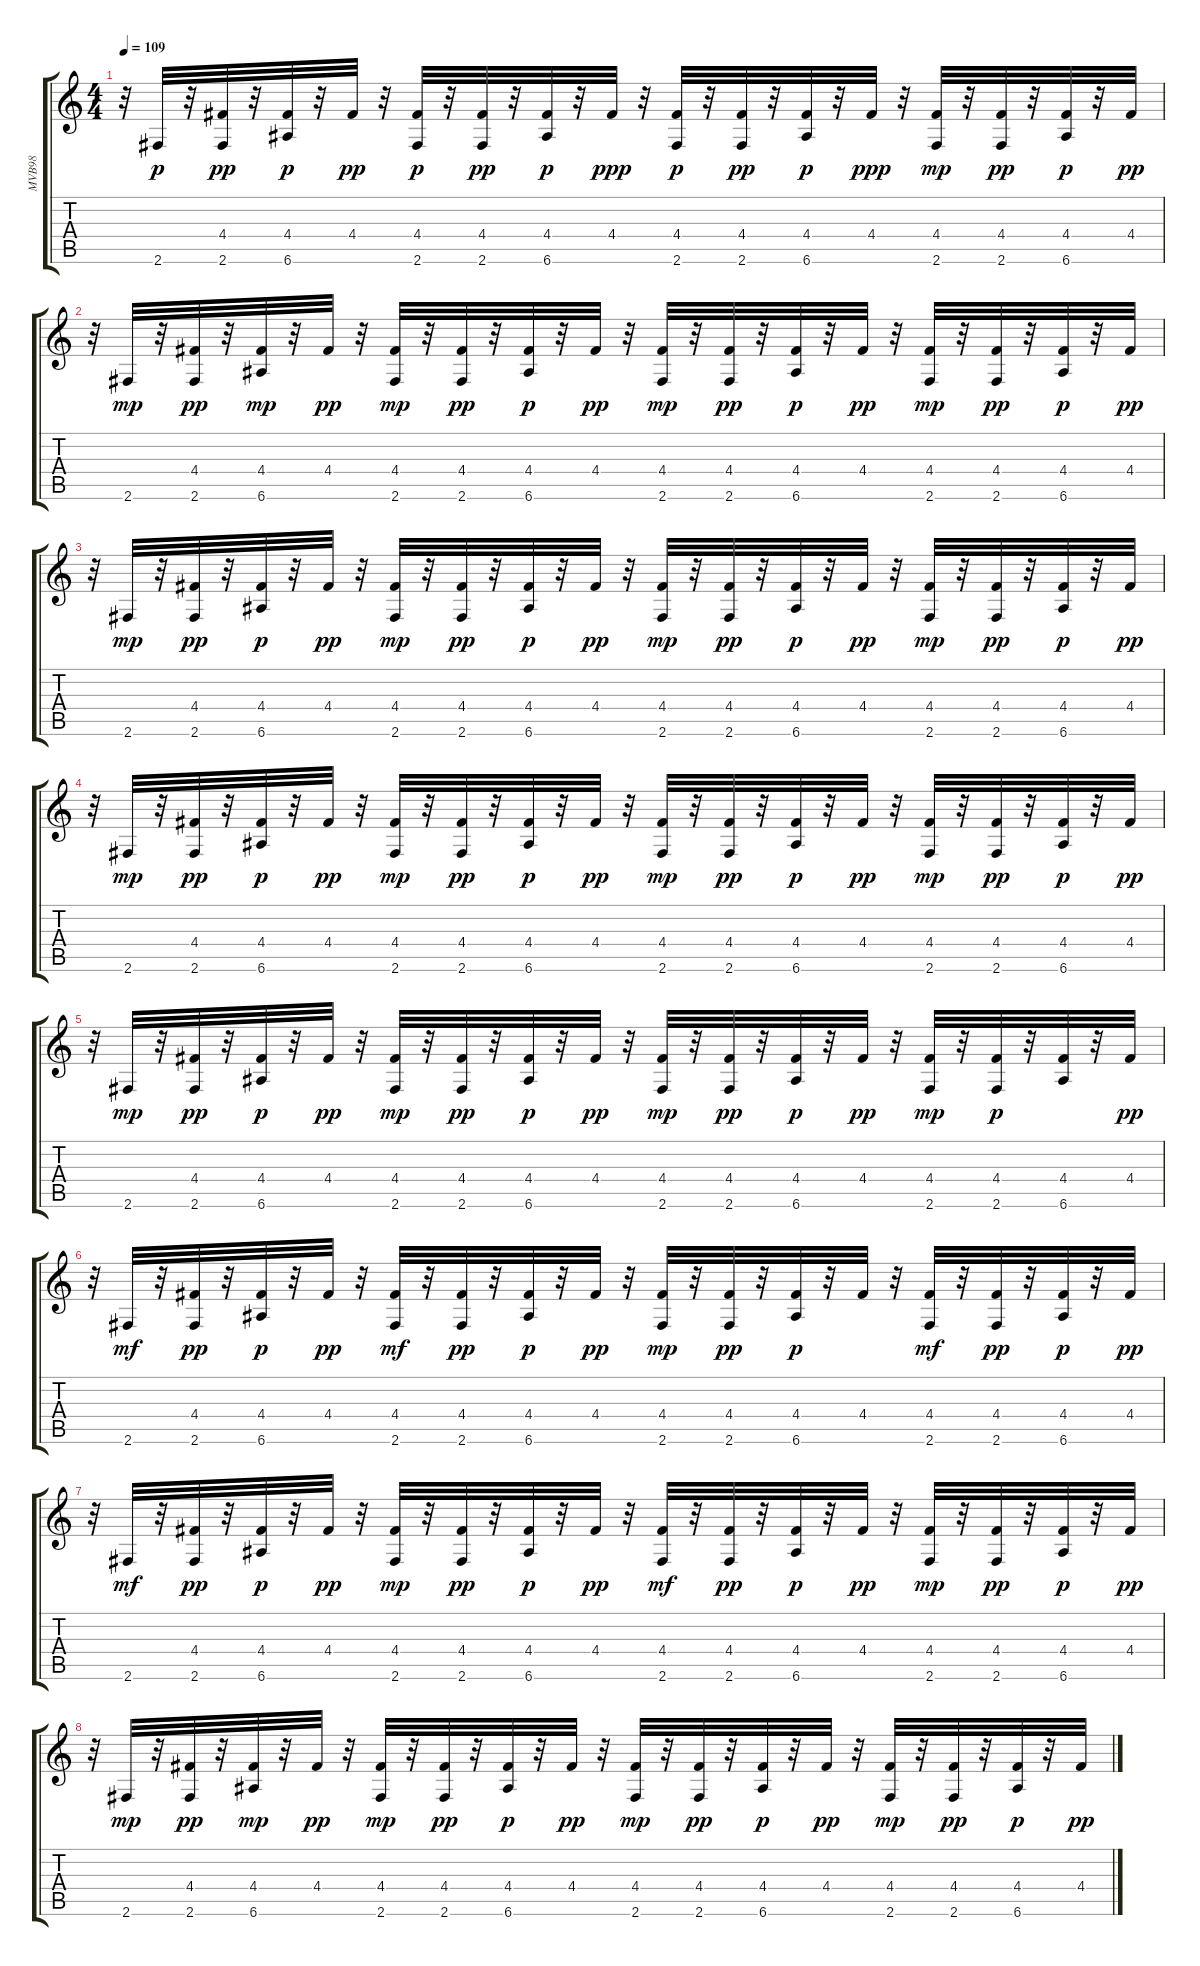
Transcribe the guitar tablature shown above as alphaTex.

\track ("MVB98" "MVB98") {instrument acousticguitarsteel}
\staff {score tabs}
\tuning (E4 B3 G3 D3 A2 E2) {hide}
\ts (4 4)
\tempo 109
\clef g2
\ks c
r.32{dy pp} 2.6.32{dy p} r.32 (4.4 2.6).32{dy pp} r.32 (4.4 6.6).32{dy p} r.32 4.4.32{dy pp} r.32 (4.4 2.6).32{dy p} r.32 (4.4 2.6).32{dy pp} r.32 (4.4 6.6).32{dy p} r.32 4.4.32{dy ppp} r.32 (4.4 2.6).32{dy p} r.32 (4.4 2.6).32{dy pp} r.32 (4.4 6.6).32{dy p} r.32 4.4.32{dy ppp} r.32 (4.4 2.6).32{dy mp} r.32 (4.4 2.6).32{dy pp} r.32 (4.4 6.6).32{dy p} r.32 4.4.32{dy pp} |
r.32 2.6.32{dy mp} r.32 (4.4 2.6).32{dy pp} r.32 (4.4 6.6).32{dy mp} r.32 4.4.32{dy pp} r.32 (4.4 2.6).32{dy mp} r.32 (4.4 2.6).32{dy pp} r.32 (4.4 6.6).32{dy p} r.32 4.4.32{dy pp} r.32 (4.4 2.6).32{dy mp} r.32 (4.4 2.6).32{dy pp} r.32 (4.4 6.6).32{dy p} r.32 4.4.32{dy pp} r.32 (4.4 2.6).32{dy mp} r.32 (4.4 2.6).32{dy pp} r.32 (4.4 6.6).32{dy p} r.32 4.4.32{dy pp} |
r.32 2.6.32{dy mp} r.32 (4.4 2.6).32{dy pp} r.32 (4.4 6.6).32{dy p} r.32 4.4.32{dy pp} r.32 (4.4 2.6).32{dy mp} r.32 (4.4 2.6).32{dy pp} r.32 (4.4 6.6).32{dy p} r.32 4.4.32{dy pp} r.32 (4.4 2.6).32{dy mp} r.32 (4.4 2.6).32{dy pp} r.32 (4.4 6.6).32{dy p} r.32 4.4.32{dy pp} r.32 (4.4 2.6).32{dy mp} r.32 (4.4 2.6).32{dy pp} r.32 (4.4 6.6).32{dy p} r.32 4.4.32{dy pp} |
r.32 2.6.32{dy mp} r.32 (4.4 2.6).32{dy pp} r.32 (4.4 6.6).32{dy p} r.32 4.4.32{dy pp} r.32 (4.4 2.6).32{dy mp} r.32 (4.4 2.6).32{dy pp} r.32 (4.4 6.6).32{dy p} r.32 4.4.32{dy pp} r.32 (4.4 2.6).32{dy mp} r.32 (4.4 2.6).32{dy pp} r.32 (4.4 6.6).32{dy p} r.32 4.4.32{dy pp} r.32 (4.4 2.6).32{dy mp} r.32 (4.4 2.6).32{dy pp} r.32 (4.4 6.6).32{dy p} r.32 4.4.32{dy pp} |
r.32 2.6.32{dy mp} r.32 (4.4 2.6).32{dy pp} r.32 (4.4 6.6).32{dy p} r.32 4.4.32{dy pp} r.32 (4.4 2.6).32{dy mp} r.32 (4.4 2.6).32{dy pp} r.32 (4.4 6.6).32{dy p} r.32 4.4.32{dy pp} r.32 (4.4 2.6).32{dy mp} r.32 (4.4 2.6).32{dy pp} r.32 (4.4 6.6).32{dy p} r.32 4.4.32{dy pp} r.32 (4.4 2.6).32{dy mp} r.32 (4.4 2.6).32{dy p} r.32 (4.4 6.6).32 r.32 4.4.32{dy pp} |
r.32 2.6.32{dy mf} r.32 (4.4 2.6).32{dy pp} r.32 (4.4 6.6).32{dy p} r.32 4.4.32{dy pp} r.32 (4.4 2.6).32{dy mf} r.32 (4.4 2.6).32{dy pp} r.32 (4.4 6.6).32{dy p} r.32 4.4.32{dy pp} r.32 (4.4 2.6).32{dy mp} r.32 (4.4 2.6).32{dy pp} r.32 (4.4 6.6).32{dy p} r.32 4.4.32 r.32 (4.4 2.6).32{dy mf} r.32 (4.4 2.6).32{dy pp} r.32 (4.4 6.6).32{dy p} r.32 4.4.32{dy pp} |
r.32 2.6.32{dy mf} r.32 (4.4 2.6).32{dy pp} r.32 (4.4 6.6).32{dy p} r.32 4.4.32{dy pp} r.32 (4.4 2.6).32{dy mp} r.32 (4.4 2.6).32{dy pp} r.32 (4.4 6.6).32{dy p} r.32 4.4.32{dy pp} r.32 (4.4 2.6).32{dy mf} r.32 (4.4 2.6).32{dy pp} r.32 (4.4 6.6).32{dy p} r.32 4.4.32{dy pp} r.32 (4.4 2.6).32{dy mp} r.32 (4.4 2.6).32{dy pp} r.32 (4.4 6.6).32{dy p} r.32 4.4.32{dy pp} |
r.32 2.6.32{dy mp} r.32 (4.4 2.6).32{dy pp} r.32 (4.4 6.6).32{dy mp} r.32 4.4.32{dy pp} r.32 (4.4 2.6).32{dy mp} r.32 (4.4 2.6).32{dy pp} r.32 (4.4 6.6).32{dy p} r.32 4.4.32{dy pp} r.32 (4.4 2.6).32{dy mp} r.32 (4.4 2.6).32{dy pp} r.32 (4.4 6.6).32{dy p} r.32 4.4.32{dy pp} r.32 (4.4 2.6).32{dy mp} r.32 (4.4 2.6).32{dy pp} r.32 (4.4 6.6).32{dy p} r.32 4.4.32{dy pp}
